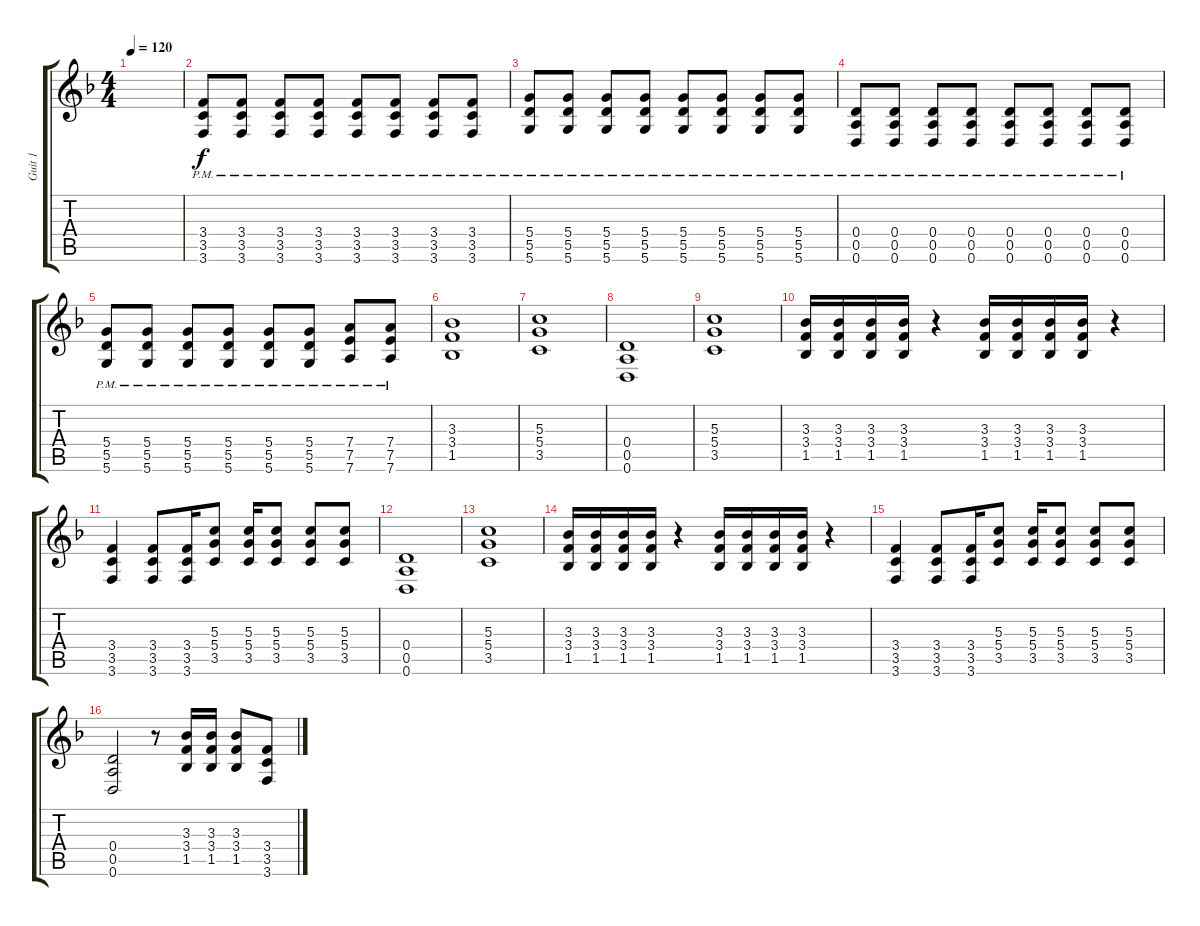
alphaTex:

\track ("Guit 1" "Guit 1") {instrument distortionguitar}
\staff {score tabs}
\tuning (E4 B3 G3 D3 A2 D2) {hide}
\ts (4 4)
\tempo 120
\clef g2
\ks dminor
|
(3.4 3.5 3.6{pm}).8 (3.4 3.5 3.6{pm}).8 (3.4 3.5 3.6{pm}).8 (3.4 3.5 3.6{pm}).8 (3.4 3.5 3.6{pm}).8 (3.4 3.5 3.6{pm}).8 (3.4 3.5 3.6{pm}).8 (3.4 3.5 3.6{pm}).8 |
(5.4{pm} 5.5 5.6).8 (5.4{pm} 5.5 5.6).8 (5.4{pm} 5.5 5.6).8 (5.4{pm} 5.5 5.6).8 (5.4{pm} 5.5 5.6).8 (5.4{pm} 5.5 5.6).8 (5.4{pm} 5.5 5.6).8 (5.4{pm} 5.5 5.6).8 |
(0.4{pm} 0.5 0.6).8 (0.4{pm} 0.5 0.6).8 (0.4{pm} 0.5 0.6).8 (0.4{pm} 0.5 0.6).8 (0.4{pm} 0.5 0.6).8 (0.4{pm} 0.5 0.6).8 (0.4{pm} 0.5 0.6).8 (0.4{pm} 0.5 0.6).8 |
(5.4{pm} 5.5 5.6).8 (5.4{pm} 5.5 5.6).8 (5.4{pm} 5.5 5.6).8 (5.4{pm} 5.5 5.6).8 (5.4{pm} 5.5 5.6).8 (5.4{pm} 5.5 5.6).8 (7.4{pm} 7.5 7.6).8 (7.4{pm} 7.5 7.6).8 |
(3.3 3.4 1.5).1 |
(5.3 5.4 3.5).1 |
(0.4 0.5 0.6).1 |
(5.3 5.4 3.5).1 |
(3.3 3.4 1.5).16 (3.3 3.4 1.5).16 (3.3 3.4 1.5).16 (3.3 3.4 1.5).16 r.4 (3.3 3.4 1.5).16 (3.3 3.4 1.5).16 (3.3 3.4 1.5).16 (3.3 3.4 1.5).16 r.4 |
(3.4 3.5 3.6).4 (3.4 3.5 3.6).8 (3.4 3.5 3.6).16 (5.3 5.4 3.5).8 (5.3 5.4 3.5).16 (5.3 5.4 3.5).8 (5.3 5.4 3.5).8 (5.3 5.4 3.5).8 |
(0.4 0.5 0.6).1 |
(5.3 5.4 3.5).1 |
(3.3 3.4 1.5).16 (3.3 3.4 1.5).16 (3.3 3.4 1.5).16 (3.3 3.4 1.5).16 r.4 (3.3 3.4 1.5).16 (3.3 3.4 1.5).16 (3.3 3.4 1.5).16 (3.3 3.4 1.5).16 r.4 |
(3.4 3.5 3.6).4 (3.4 3.5 3.6).8 (3.4 3.5 3.6).16 (5.3 5.4 3.5).8 (5.3 5.4 3.5).16 (5.3 5.4 3.5).8 (5.3 5.4 3.5).8 (5.3 5.4 3.5).8 |
(0.4 0.5 0.6).2 r.8 (3.3 3.4 1.5).16 (3.3 3.4 1.5).16 (3.3 3.4 1.5).8 (3.4 3.5 3.6).8
